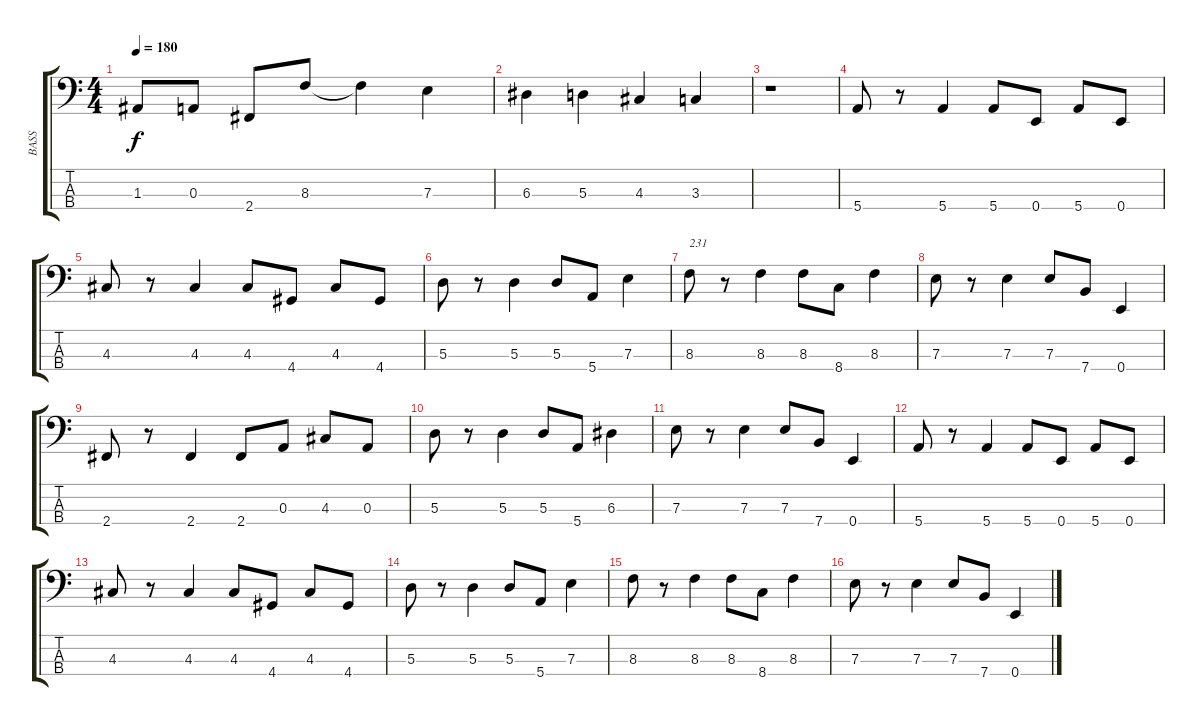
\track ("BASS" "BASS") {instrument electricbasspick}
\staff {score tabs}
\tuning (G2 D2 A1 E1) {hide}
\ts (4 4)
\tempo 180
\clef f4
\ks c
1.3.8{dy f} 0.3.8 2.4.8 8.3.8 8.3{t}.4 7.3.4 |
6.3.4 5.3.4 4.3.4 3.3.4 |
r.1 |
5.4.8 r.8 5.4.4 5.4.8 0.4.8 5.4.8 0.4.8 |
4.3.8 r.8 4.3.4 4.3.8 4.4.8 4.3.8 4.4.8 |
5.3.8 r.8 5.3.4 5.3.8 5.4.8 7.3.4 |
8.3.8{txt "231"} r.8 8.3.4 8.3.8 8.4.8 8.3.4 |
7.3.8 r.8 7.3.4 7.3.8 7.4.8 0.4.4 |
2.4.8 r.8 2.4.4 2.4.8 0.3.8 4.3.8 0.3.8 |
5.3.8 r.8 5.3.4 5.3.8 5.4.8 6.3.4 |
7.3.8 r.8 7.3.4 7.3.8 7.4.8 0.4.4 |
5.4.8 r.8 5.4.4 5.4.8 0.4.8 5.4.8 0.4.8 |
4.3.8 r.8 4.3.4 4.3.8 4.4.8 4.3.8 4.4.8 |
5.3.8 r.8 5.3.4 5.3.8 5.4.8 7.3.4 |
8.3.8 r.8 8.3.4 8.3.8 8.4.8 8.3.4 |
7.3.8 r.8 7.3.4 7.3.8 7.4.8 0.4.4
